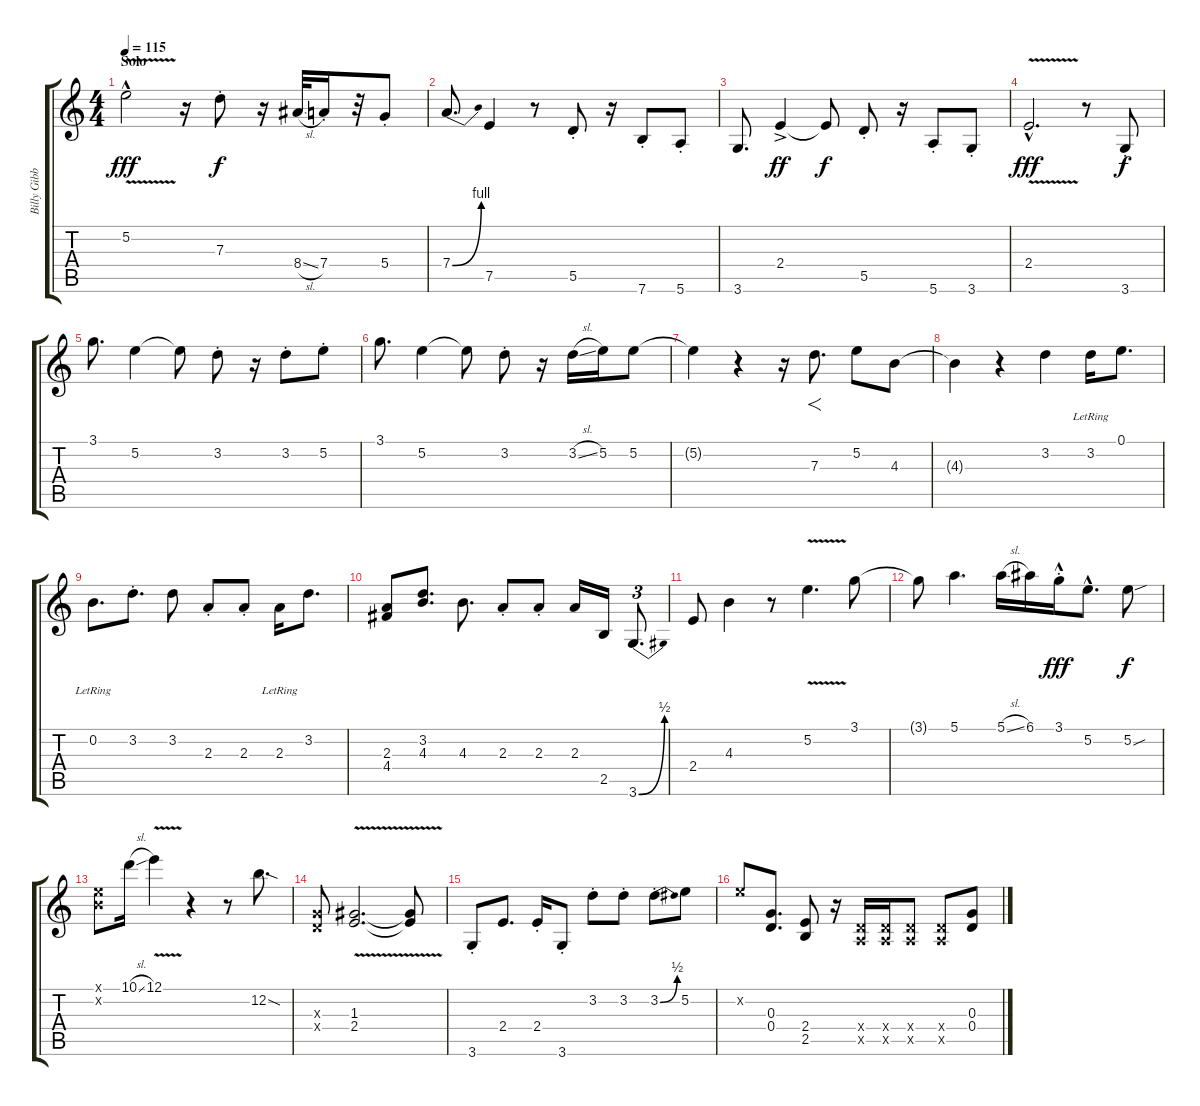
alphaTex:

\track ("Billy Gibbons" "Billy Gibb") {instrument electricguitarclean}
\staff {score tabs}
\tuning (E4 B3 G3 D3 A2 E2) {hide}
\ts (4 4)
\section ("" "Solo")
\tempo 115
\clef g2
\ks c
5.2{v hac}.2{dy fff instrument electricguitarmuted} r.16 7.3{st}.8{dy f} r.16 8.4{sl}.32 7.4{st}.16 r.32 5.4{st}.8 |
7.4{be (bend 0 0 60 4)}.8{d} 7.5.4 r.8 5.5{st}.8 r.16 7.6{st}.8 5.6{st}.8 |
3.6.8{d} 2.4{ac}.4{dy ff} 2.4{t}.8{dy f} 5.5{st}.8 r.16 5.6{st}.8 3.6{st}.8 |
2.4{v hac}.2{d dy fff} r.8 3.6{st}.8{dy f} |
3.1.8{d} 5.2.4 5.2{t}.8 3.2{st}.8 r.16 3.2{st}.8 5.2{st}.8 |
3.1.8{d} 5.2.4 5.2{t}.8 3.2{st}.8 r.16 3.2{sl}.16 5.2.16 5.2.8 |
5.2{t}.4 r.4 r.16 7.3.8{f d} 5.2.8 4.3.8 |
4.3{t}.4 r.4 3.2.4 3.2{lr}.16 0.1.8{d} |
0.2{lr}.8{d} 3.2{st}.8{d} 3.2.8 2.3{st}.8 2.3{st}.8 2.3{lr}.16 3.2.8{d} |
(2.3 4.4).8 (3.2 4.3).8{d} 4.3.8{d} 2.3{st}.8 2.3{st}.8 2.3.16 2.5.16 3.6{be (bend 0 0 60 2)}.8{d tu (3 2)} |
2.4.8 4.3.4 r.8 5.2{v}.4{d} 3.1.8 |
3.1{t}.8 5.1.4{d} 5.1{sl}.16 6.1.16 3.1{hac st}.16{dy fff} 5.2{hac}.8{d} 5.2{sou}.8{dy f} |
(0.1{x} 0.2{x}).8 10.1{sl}.16 12.1{v}.4 r.4 r.8 12.2{sod}.8{d} |
(0.3{x} 0.4{x}).8 (1.3 2.4{v}).2{d} (1.3{t} 2.4{t}).8 |
3.6{st}.8 2.4.8{d} 2.4{st}.16 3.6{st}.8 3.2{st}.8 3.2{st}.8 3.2{be (bend 0 0 60 2) st}.8 5.2.8 |
5.2{x}.8 (0.3 0.4).8{d} (2.4 2.5).8 r.16 (0.4{x} 0.5{x}).16 (0.4{x} 0.5{x}).16 (0.4{x} 0.5{x}).8 (0.4{x} 0.5{x}).8 (0.3 0.4).8
